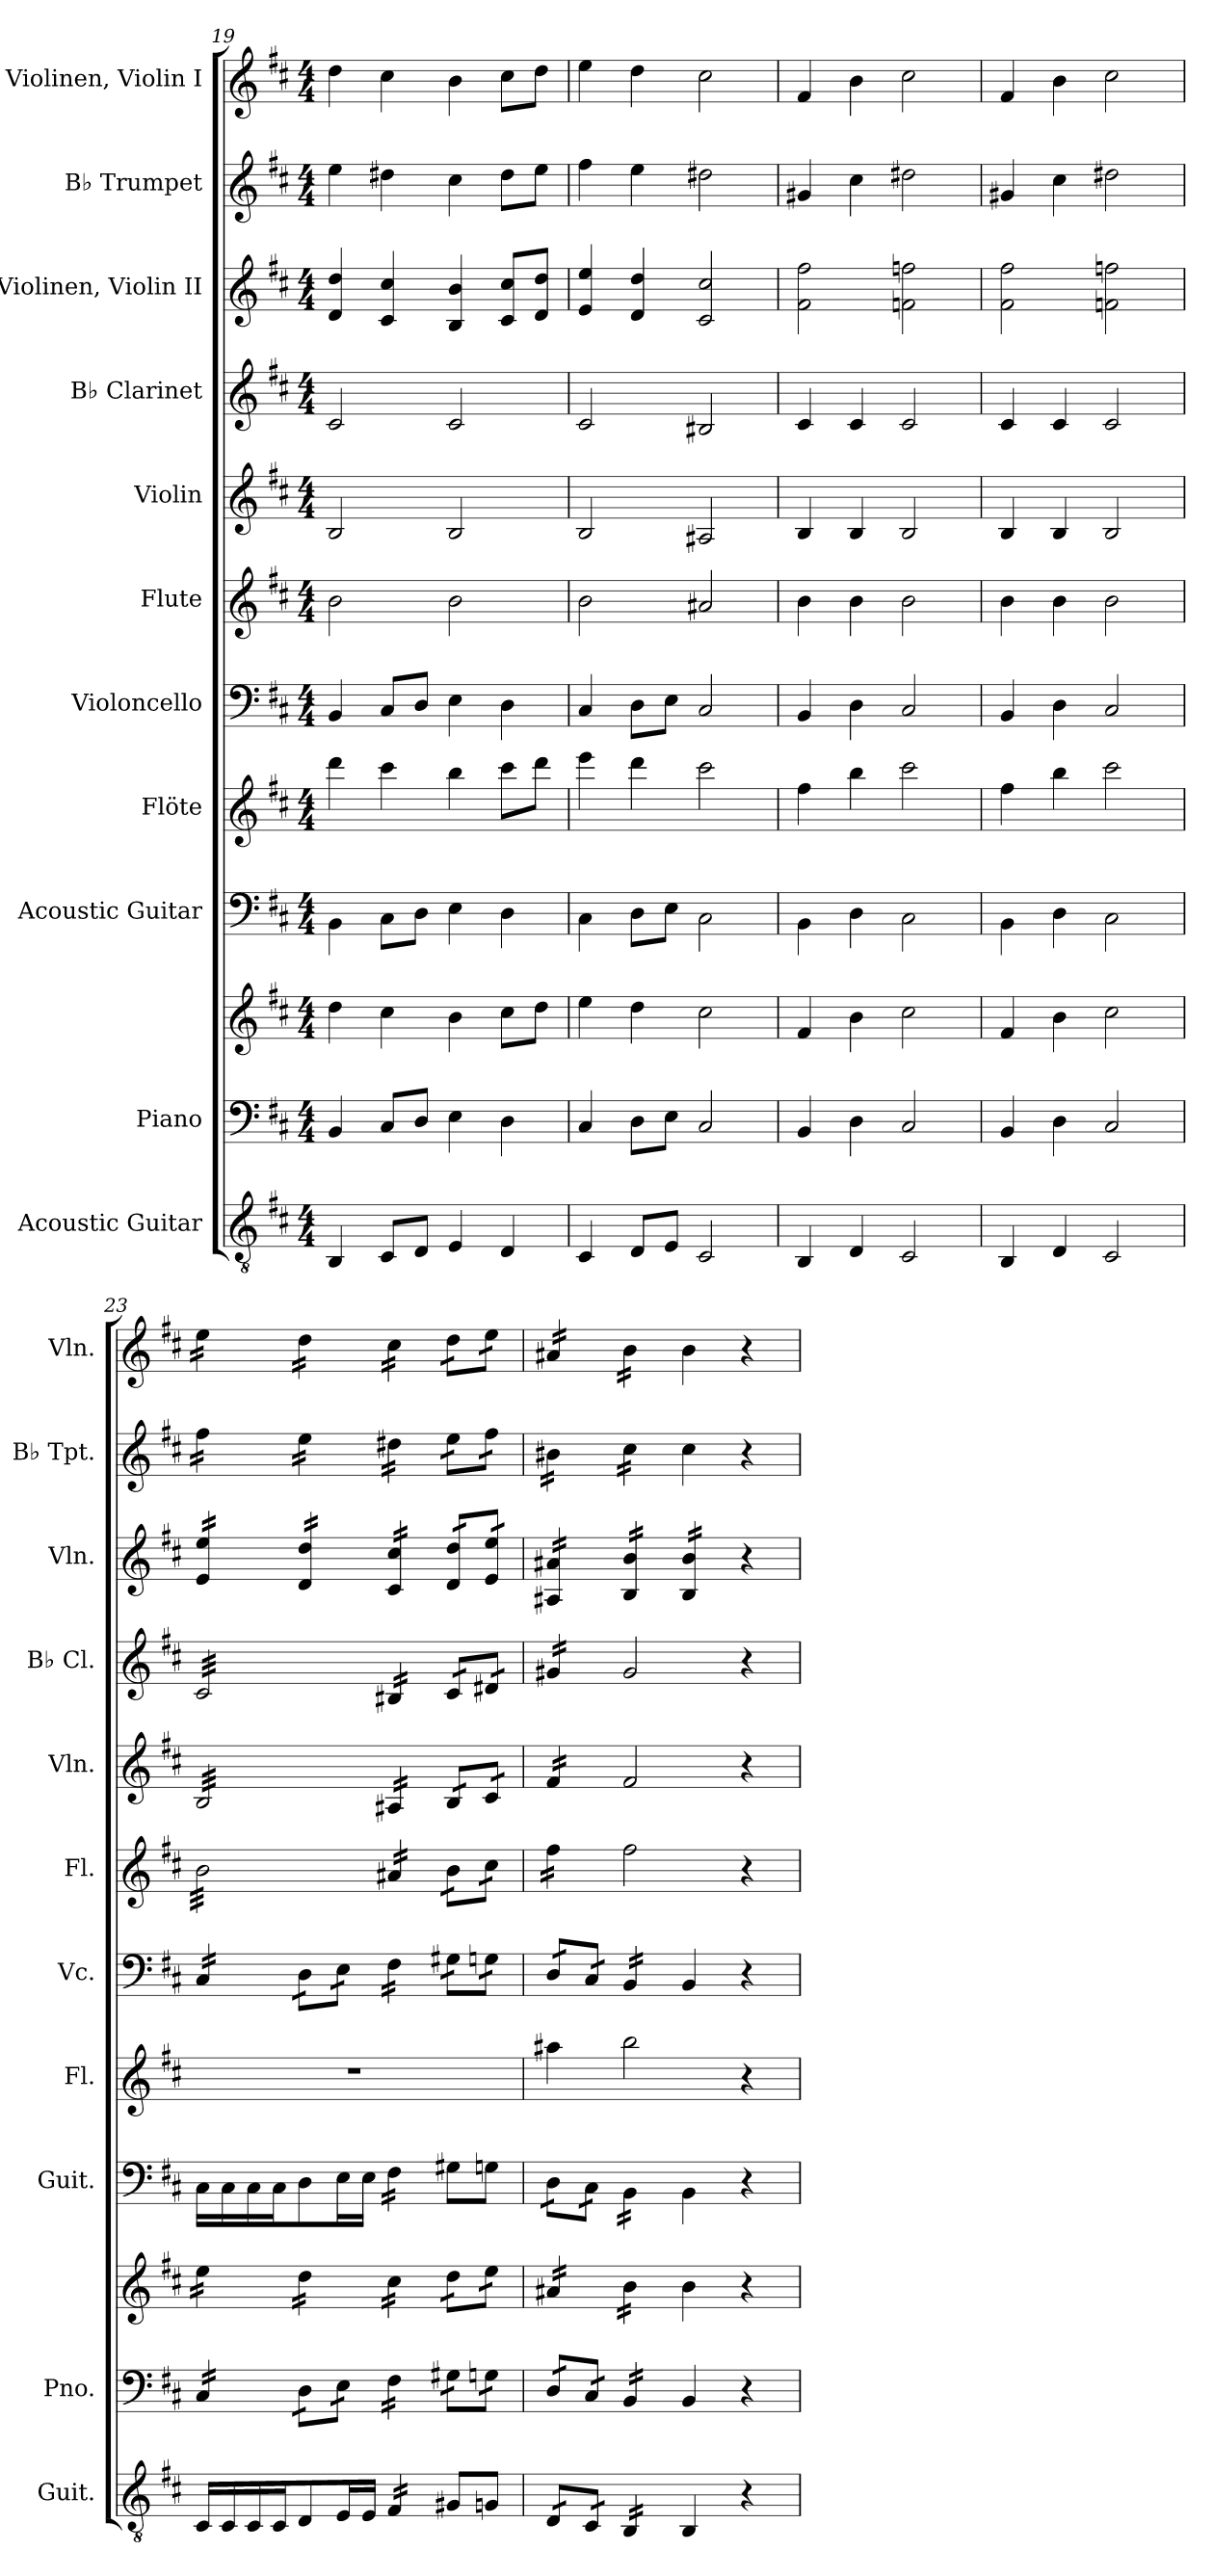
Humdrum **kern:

**kern	**kern	**kern	**kern	**kern	**kern	**kern	**kern	**kern	**kern	**kern	**kern
*part11	*part10	*part10	*part9	*part8	*part7	*part6	*part5	*part4	*part3	*part2	*part1
*staff12	*staff11	*staff10	*staff9	*staff8	*staff7	*staff6	*staff5	*staff4	*staff3	*staff2	*staff1
*I"Acoustic Guitar	*I"Piano	*	*I"Acoustic Guitar	*I"Flöte	*I"Violoncello	*I"Flute	*I"Violin	*I"B♭ Clarinet	*I"Violinen, Violin II	*I"B♭ Trumpet	*I"Violinen, Violin I
*I'Guit.	*I'Pno.	*	*I'Guit.	*I'Fl.	*I'Vc.	*I'Fl.	*I'Vln.	*I'B♭ Cl.	*I'Vln.	*I'B♭ Tpt.	*I'Vln.
*clefGv2	*clefF4	*clefG2	*	*clefG2	*clefF4	*clefG2	*clefG2	*clefG2	*clefG2	*clefG2	*clefG2
*	*	*	*	*	*	*	*	*ITrd1c2	*	*ITrd1c2	*
*k[f#c#]	*k[f#c#]	*k[f#c#]	*k[f#c#]	*k[f#c#]	*k[f#c#]	*k[f#c#]	*k[f#c#]	*k[]	*k[f#c#]	*k[]	*k[f#c#]
*M4/4	*M4/4	*M4/4	*M4/4	*M4/4	*M4/4	*M4/4	*M4/4	*M4/4	*M4/4	*M4/4	*M4/4
=19	=19	=19	=19	=19	=19	=19	=19	=19	=19	=19	=19
4BB/	4BB/	4dd\	4BB\	4ddd\	4BB/	2b\	2B/	2B/	4d/ 4dd/	4dd\	4dd\
8C#/L	8C#/L	4cc#\	8C#\L	4ccc#\	8C#/L	.	.	.	4c#/ 4cc#/	4cc#X\	4cc#\
8D/J	8D/J	.	8D\J	.	8D/J	.	.	.	.	.	.
4E/	4E\	4b\	4E\	4bb\	4E\	2b\	2B/	2B/	4B/ 4b/	4b\	4b\
4D/	4D\	8cc#\L	4D\	8ccc#\L	4D\	.	.	.	8c#/ 8cc#/L	8cc#\L	8cc#\L
.	.	8dd\J	.	8ddd\J	.	.	.	.	8d/ 8dd/J	8dd\J	8dd\J
=20	=20	=20	=20	=20	=20	=20	=20	=20	=20	=20	=20
4C#/	4C#/	4ee\	4C#\	4eee\	4C#/	2b\	2B/	2B/	4e/ 4ee/	4ee\	4ee\
8D/L	8D\L	4dd\	8D\L	4ddd\	8D\L	.	.	.	4d/ 4dd/	4dd\	4dd\
8E/J	8E\J	.	8E\J	.	8E\J	.	.	.	.	.	.
2C#/	2C#/	2cc#\	2C#\	2ccc#\	2C#/	2a#X/	2A#X/	2A#X/	2c#/ 2cc#/	2cc#X\	2cc#\
=21	=21	=21	=21	=21	=21	=21	=21	=21	=21	=21	=21
4BB/	4BB/	4f#/	4BB\	4ff#\	4BB/	4b\	4B/	4B/	2f#\ 2ff#\	4f#X/	4f#/
4D/	4D\	4b\	4D\	4bb\	4D\	4b\	4B/	4B/	.	4b\	4b\
2C#/	2C#/	2cc#\	2C#\	2ccc#\	2C#/	2b\	2B/	2B/	2fn\ 2ffn\	2cc#X\	2cc#\
=22	=22	=22	=22	=22	=22	=22	=22	=22	=22	=22	=22
4BB/	4BB/	4f#/	4BB\	4ff#\	4BB/	4b\	4B/	4B/	2f#\ 2ff#\	4f#X/	4f#/
4D/	4D\	4b\	4D\	4bb\	4D\	4b\	4B/	4B/	.	4b\	4b\
2C#/	2C#/	2cc#\	2C#\	2ccc#\	2C#/	2b\	2B/	2B/	2fn\ 2ffn\	2cc#X\	2cc#\
!!LO:PB:g=z
=23	=23	=23	=23	=23	=23	=23	=23	=23	=23	=23	=23
*tremolo	*	*	*	*	*	*	*	*	*	*	*
*	*tremolo	*	*	*	*	*	*	*	*	*	*
*	*	*tremolo	*	*	*	*	*	*	*	*	*
*	*	*	*tremolo	*	*	*	*	*	*	*	*
*	*	*	*	*	*tremolo	*	*	*	*	*	*
*	*	*	*	*	*	*tremolo	*	*	*	*	*
*	*	*	*	*	*	*	*tremolo	*	*	*	*
*	*	*	*	*	*	*	*	*tremolo	*	*	*
*	*	*	*	*	*	*	*	*	*tremolo	*	*
*	*	*	*	*	*	*	*	*	*	*tremolo	*
*	*	*	*	*	*	*	*	*	*	*	*tremolo
16C#/LL	16C#/LL	16ee\LL	16C#\LL	1r	16C#/LL	32b\LLL	32B/LLL	32B/LLL	16e/ 16ee/LL	16ee\LL	16ee\LL
.	.	.	.	.	.	32b\	32B/	32B/	.	.	.
16C#/	16C#/	16ee\	16C#\	.	16C#/	32b\	32B/	32B/	16e/ 16ee/	16ee\	16ee\
.	.	.	.	.	.	32b\	32B/	32B/	.	.	.
16C#/	16C#/	16ee\	16C#\	.	16C#/	32b\	32B/	32B/	16e/ 16ee/	16ee\	16ee\
.	.	.	.	.	.	32b\	32B/	32B/	.	.	.
16C#/JJ	16C#/JJ	16ee\JJ	16C#\JJ	.	16C#/JJ	32b\	32B/	32B/	16e/ 16ee/JJ	16ee\JJ	16ee\JJ
*	*	*	*Xtremolo	*	*	*	*	*	*	*	*
*Xtremolo	*	*	*	*	*	*	*	*	*	*	*
.	.	.	.	.	.	32b\	32B/	32B/	.	.	.
8D/L	16D\LL	16dd\LL	8D\L	.	16D\LL	32b\	32B/	32B/	16d/ 16dd/LL	16dd\LL	16dd\LL
.	.	.	.	.	.	32b\	32B/	32B/	.	.	.
.	16D\	16dd\	.	.	16D\	32b\	32B/	32B/	16d/ 16dd/	16dd\	16dd\
.	.	.	.	.	.	32b\	32B/	32B/	.	.	.
*tremolo	*	*	*	*	*	*	*	*	*	*	*
*	*	*	*tremolo	*	*	*	*	*	*	*	*
16E/	16E\	16dd\	16E\	.	16E\	32b\	32B/	32B/	16d/ 16dd/	16dd\	16dd\
.	.	.	.	.	.	32b\	32B/	32B/	.	.	.
16E/JJ	16E\JJ	16dd\JJ	16E\JJ	.	16E\JJ	32b\	32B/	32B/	16d/ 16dd/JJ	16dd\JJ	16dd\JJ
.	.	.	.	.	.	32b\JJJ	32B/JJJ	32B/JJJ	.	.	.
16F#/LL	16F#\LL	16cc#\LL	16F#\LL	.	16F#\LL	16a#X/LL	16A#X/LL	16A#X/LL	16c#/ 16cc#/LL	16cc#X\LL	16cc#\LL
16F#/	16F#\	16cc#\	16F#\	.	16F#\	16a#X/	16A#X/	16A#X/	16c#/ 16cc#/	16cc#X\	16cc#\
16F#/	16F#\	16cc#\	16F#\	.	16F#\	16a#X/	16A#X/	16A#X/	16c#/ 16cc#/	16cc#X\	16cc#\
16F#/JJ	16F#\JJ	16cc#\JJ	16F#\JJ	.	16F#\JJ	16a#X/JJ	16A#X/JJ	16A#X/JJ	16c#/ 16cc#/JJ	16cc#X\JJ	16cc#\JJ
*	*	*	*Xtremolo	*	*	*	*	*	*	*	*
*Xtremolo	*	*	*	*	*	*	*	*	*	*	*
8G#X/L	16G#X\LL	16dd\LL	8G#X\L	.	16G#X\LL	16b\LL	16B/LL	16B/LL	16d/ 16dd/LL	16dd\LL	16dd\LL
.	16G#X\	16dd\	.	.	16G#X\	16b\	16B/	16B/	16d/ 16dd/	16dd\	16dd\
8Gn/J	16Gn\	16ee\	8Gn\J	.	16Gn\	16cc#\	16c#/	16c#X/	16e/ 16ee/	16ee\	16ee\
.	16Gn\JJ	16ee\JJ	.	.	16Gn\JJ	16cc#\JJ	16c#/JJ	16c#X/JJ	16e/ 16ee/JJ	16ee\JJ	16ee\JJ
=24	=24	=24	=24	=24	=24	=24	=24	=24	=24	=24	=24
*tremolo	*	*	*	*	*	*	*	*	*	*	*
*	*	*	*tremolo	*	*	*	*	*	*	*	*
16D/LL	16D/LL	16a#X/LL	16D\LL	4aa#X\	16D/LL	16ff#\LL	16f#/LL	16f#X/LL	16A#X/ 16a#X/LL	16a#X\LL	16a#X/LL
16D/	16D/	16a#X/	16D\	.	16D/	16ff#\	16f#/	16f#X/	16A#X/ 16a#X/	16a#X\	16a#X/
16C#/	16C#/	16a#X/	16C#\	.	16C#/	16ff#\	16f#/	16f#X/	16A#X/ 16a#X/	16a#X\	16a#X/
16C#/JJ	16C#/JJ	16a#X/JJ	16C#\JJ	.	16C#/JJ	16ff#\JJ	16f#/JJ	16f#X/JJ	16A#X/ 16a#X/JJ	16a#X\JJ	16a#X/JJ
*	*	*	*	*	*	*	*	*Xtremolo	*	*	*
*	*	*	*	*	*	*	*Xtremolo	*	*	*	*
*	*	*	*	*	*	*Xtremolo	*	*	*	*	*
16BB/LL	16BB/LL	16b\LL	16BB\LL	2bb\	16BB/LL	2ff#\	2f#/	2f#/	16B/ 16b/LL	16b\LL	16b\LL
16BB/	16BB/	16b\	16BB\	.	16BB/	.	.	.	16B/ 16b/	16b\	16b\
16BB/	16BB/	16b\	16BB\	.	16BB/	.	.	.	16B/ 16b/	16b\	16b\
16BB/JJ	16BB/JJ	16b\JJ	16BB\JJ	.	16BB/JJ	.	.	.	16B/ 16b/JJ	16b\JJ	16b\JJ
*	*	*	*	*	*	*	*	*	*	*	*Xtremolo
*	*	*	*	*	*	*	*	*	*	*Xtremolo	*
*	*	*	*	*	*Xtremolo	*	*	*	*	*	*
*	*	*	*Xtremolo	*	*	*	*	*	*	*	*
*	*	*Xtremolo	*	*	*	*	*	*	*	*	*
*	*Xtremolo	*	*	*	*	*	*	*	*	*	*
*Xtremolo	*	*	*	*	*	*	*	*	*	*	*
4BB/	4BB/	4b\	4BB\	.	4BB/	.	.	.	16B/ 16b/LL	4b\	4b\
.	.	.	.	.	.	.	.	.	16B/ 16b/	.	.
.	.	.	.	.	.	.	.	.	16B/ 16b/	.	.
.	.	.	.	.	.	.	.	.	16B/ 16b/JJ	.	.
*	*	*	*	*	*	*	*	*	*Xtremolo	*	*
4r	4r	4r	4r	4r	4r	4r	4r	4r	4r	4r	4r
=	=	=	=	=	=	=	=	=	=	=	=
*-	*-	*-	*-	*-	*-	*-	*-	*-	*-	*-	*-
